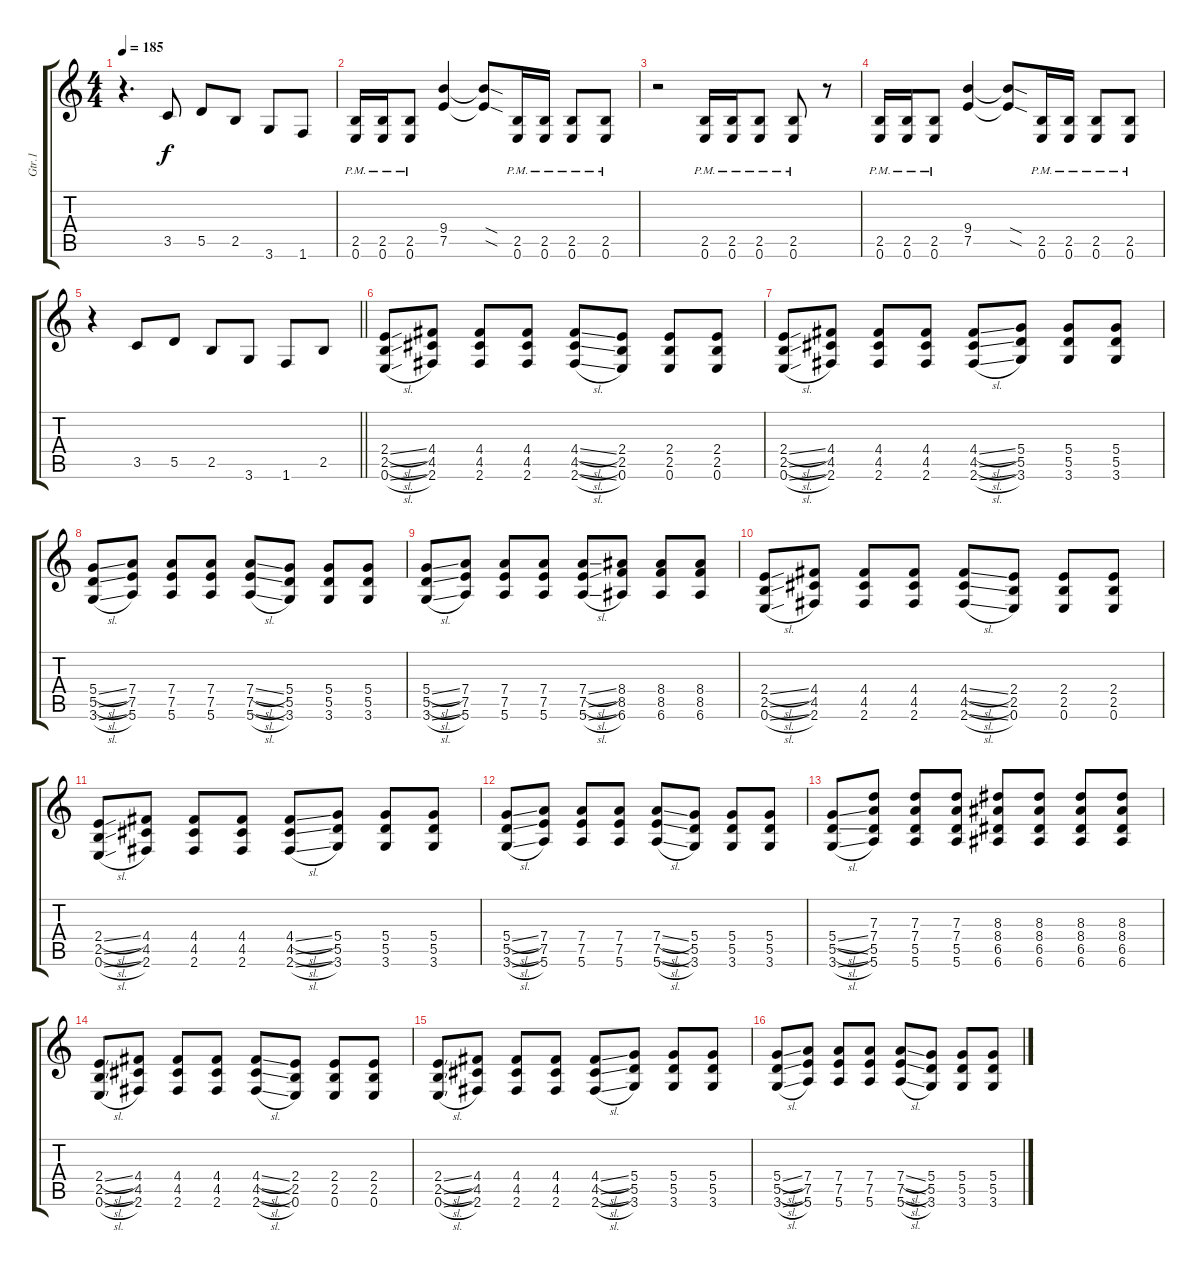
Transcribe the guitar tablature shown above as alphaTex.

\track ("Gtr.1" "Gtr.1") {instrument distortionguitar}
\staff {score tabs}
\tuning (E4 B3 G3 D3 A2 E2) {hide}
\ts (4 4)
\tempo 185
\clef g2
\ks c
r.4{d dy f} 3.5.8 5.5.8 2.5.8 3.6.8 1.6.8 |
(2.5{pm} 0.6{pm}).16 (2.5{pm} 0.6{pm}).16 (2.5{pm} 0.6{pm}).8 (9.4 7.5).4 (9.4{sod t} 7.5{sod t}).8 (2.5{pm} 0.6{pm}).16 (2.5{pm} 0.6{pm}).16 (2.5{pm} 0.6{pm}).8 (2.5{pm} 0.6{pm}).8 |
r.2 (2.5{pm} 0.6{pm}).16 (2.5{pm} 0.6{pm}).16 (2.5{pm} 0.6{pm}).8 (2.5{pm} 0.6{pm}).8 r.8 |
(2.5{pm} 0.6{pm}).16 (2.5{pm} 0.6{pm}).16 (2.5{pm} 0.6{pm}).8 (9.4 7.5).4 (9.4{sod t} 7.5{sod t}).8 (2.5{pm} 0.6{pm}).16 (2.5{pm} 0.6{pm}).16 (2.5{pm} 0.6{pm}).8 (2.5{pm} 0.6{pm}).8 |
\barLineRight lightlight
r.4 3.5.8 5.5.8 2.5.8 3.6.8 1.6.8 2.5.8 |
(2.4{sl} 2.5{sl} 0.6{sl}).8 (4.4 4.5 2.6).8 (4.4 4.5 2.6).8 (4.4 4.5 2.6).8 (4.4{sl} 4.5{sl} 2.6{sl}).8 (2.4 2.5 0.6).8 (2.4 2.5 0.6).8 (2.4 2.5 0.6).8 |
(2.4{sl} 2.5{sl} 0.6{sl}).8 (4.4 4.5 2.6).8 (4.4 4.5 2.6).8 (4.4 4.5 2.6).8 (4.4{sl} 4.5{sl} 2.6{sl}).8 (5.4 5.5 3.6).8 (5.4 5.5 3.6).8 (5.4 5.5 3.6).8 |
(5.4{sl} 5.5{sl} 3.6{sl}).8 (7.4 7.5 5.6).8 (7.4 7.5 5.6).8 (7.4 7.5 5.6).8 (7.4{sl} 7.5{sl} 5.6{sl}).8 (5.4 5.5 3.6).8 (5.4 5.5 3.6).8 (5.4 5.5 3.6).8 |
(5.4{sl} 5.5{sl} 3.6{sl}).8 (7.4 7.5 5.6).8 (7.4 7.5 5.6).8 (7.4 7.5 5.6).8 (7.4{sl} 7.5{sl} 5.6{sl}).8 (8.4 8.5 6.6).8 (8.4 8.5 6.6).8 (8.4 8.5 6.6).8 |
(2.4{sl} 2.5{sl} 0.6{sl}).8 (4.4 4.5 2.6).8 (4.4 4.5 2.6).8 (4.4 4.5 2.6).8 (4.4{sl} 4.5{sl} 2.6{sl}).8 (2.4 2.5 0.6).8 (2.4 2.5 0.6).8 (2.4 2.5 0.6).8 |
(2.4{sl} 2.5{sl} 0.6{sl}).8 (4.4 4.5 2.6).8 (4.4 4.5 2.6).8 (4.4 4.5 2.6).8 (4.4{sl} 4.5{sl} 2.6{sl}).8 (5.4 5.5 3.6).8 (5.4 5.5 3.6).8 (5.4 5.5 3.6).8 |
(5.4{sl} 5.5{sl} 3.6{sl}).8 (7.4 7.5 5.6).8 (7.4 7.5 5.6).8 (7.4 7.5 5.6).8 (7.4{sl} 7.5{sl} 5.6{sl}).8 (5.4 5.5 3.6).8 (5.4 5.5 3.6).8 (5.4 5.5 3.6).8 |
(5.4{sl} 5.5{sl} 3.6{sl}).8 (7.3 7.4 5.5 5.6).8 (7.3 7.4 5.5 5.6).8 (7.3 7.4 5.5 5.6).8 (8.3 8.4 6.5 6.6).8 (8.3 8.4 6.5 6.6).8 (8.3 8.4 6.5 6.6).8 (8.3 8.4 6.5 6.6).8 |
(2.4{sl} 2.5{sl} 0.6{sl}).8 (4.4 4.5 2.6).8 (4.4 4.5 2.6).8 (4.4 4.5 2.6).8 (4.4{sl} 4.5{sl} 2.6{sl}).8 (2.4 2.5 0.6).8 (2.4 2.5 0.6).8 (2.4 2.5 0.6).8 |
(2.4{sl} 2.5{sl} 0.6{sl}).8 (4.4 4.5 2.6).8 (4.4 4.5 2.6).8 (4.4 4.5 2.6).8 (4.4{sl} 4.5{sl} 2.6{sl}).8 (5.4 5.5 3.6).8 (5.4 5.5 3.6).8 (5.4 5.5 3.6).8 |
(5.4{sl} 5.5{sl} 3.6{sl}).8 (7.4 7.5 5.6).8 (7.4 7.5 5.6).8 (7.4 7.5 5.6).8 (7.4{sl} 7.5{sl} 5.6{sl}).8 (5.4 5.5 3.6).8 (5.4 5.5 3.6).8 (5.4 5.5 3.6).8
